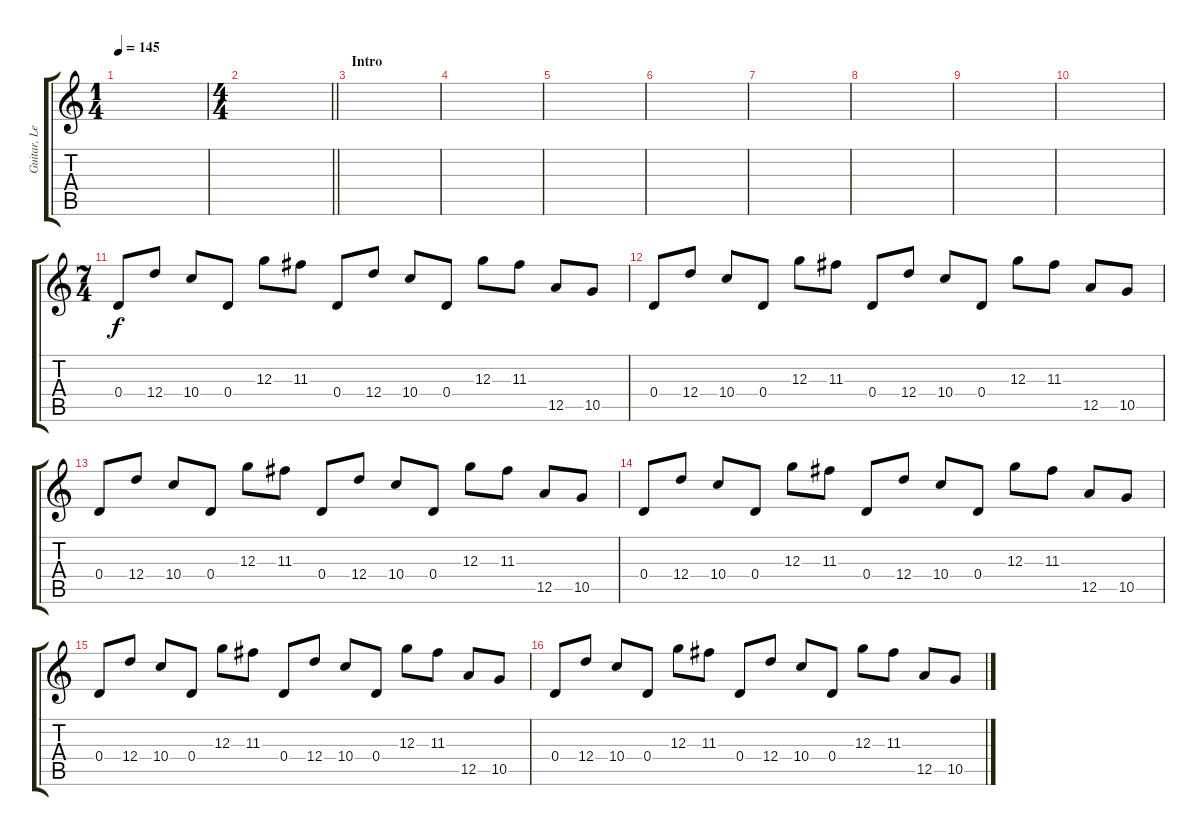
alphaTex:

\track ("Guitar, Lead" "Guitar, Le") {instrument overdrivenguitar}
\staff {score tabs}
\tuning (E4 B3 G3 D3 A2 E2) {hide}
\ts (1 4)
\tempo 145
\clef g2
\ks c
|
\ts (4 4)
\barLineRight lightlight
|
\section ("" "Intro")
|
|
|
|
|
|
|
|
\ts (7 4)
0.4.8 12.4.8 10.4.8 0.4.8 12.3.8 11.3.8 0.4.8 12.4.8 10.4.8 0.4.8 12.3.8 11.3.8 12.5.8 10.5.8 |
0.4.8 12.4.8 10.4.8 0.4.8 12.3.8 11.3.8 0.4.8 12.4.8 10.4.8 0.4.8 12.3.8 11.3.8 12.5.8 10.5.8 |
0.4.8 12.4.8 10.4.8 0.4.8 12.3.8 11.3.8 0.4.8 12.4.8 10.4.8 0.4.8 12.3.8 11.3.8 12.5.8 10.5.8 |
0.4.8 12.4.8 10.4.8 0.4.8 12.3.8 11.3.8 0.4.8 12.4.8 10.4.8 0.4.8 12.3.8 11.3.8 12.5.8 10.5.8 |
0.4.8 12.4.8 10.4.8 0.4.8 12.3.8 11.3.8 0.4.8 12.4.8 10.4.8 0.4.8 12.3.8 11.3.8 12.5.8 10.5.8 |
0.4.8 12.4.8 10.4.8 0.4.8 12.3.8 11.3.8 0.4.8 12.4.8 10.4.8 0.4.8 12.3.8 11.3.8 12.5.8 10.5.8
